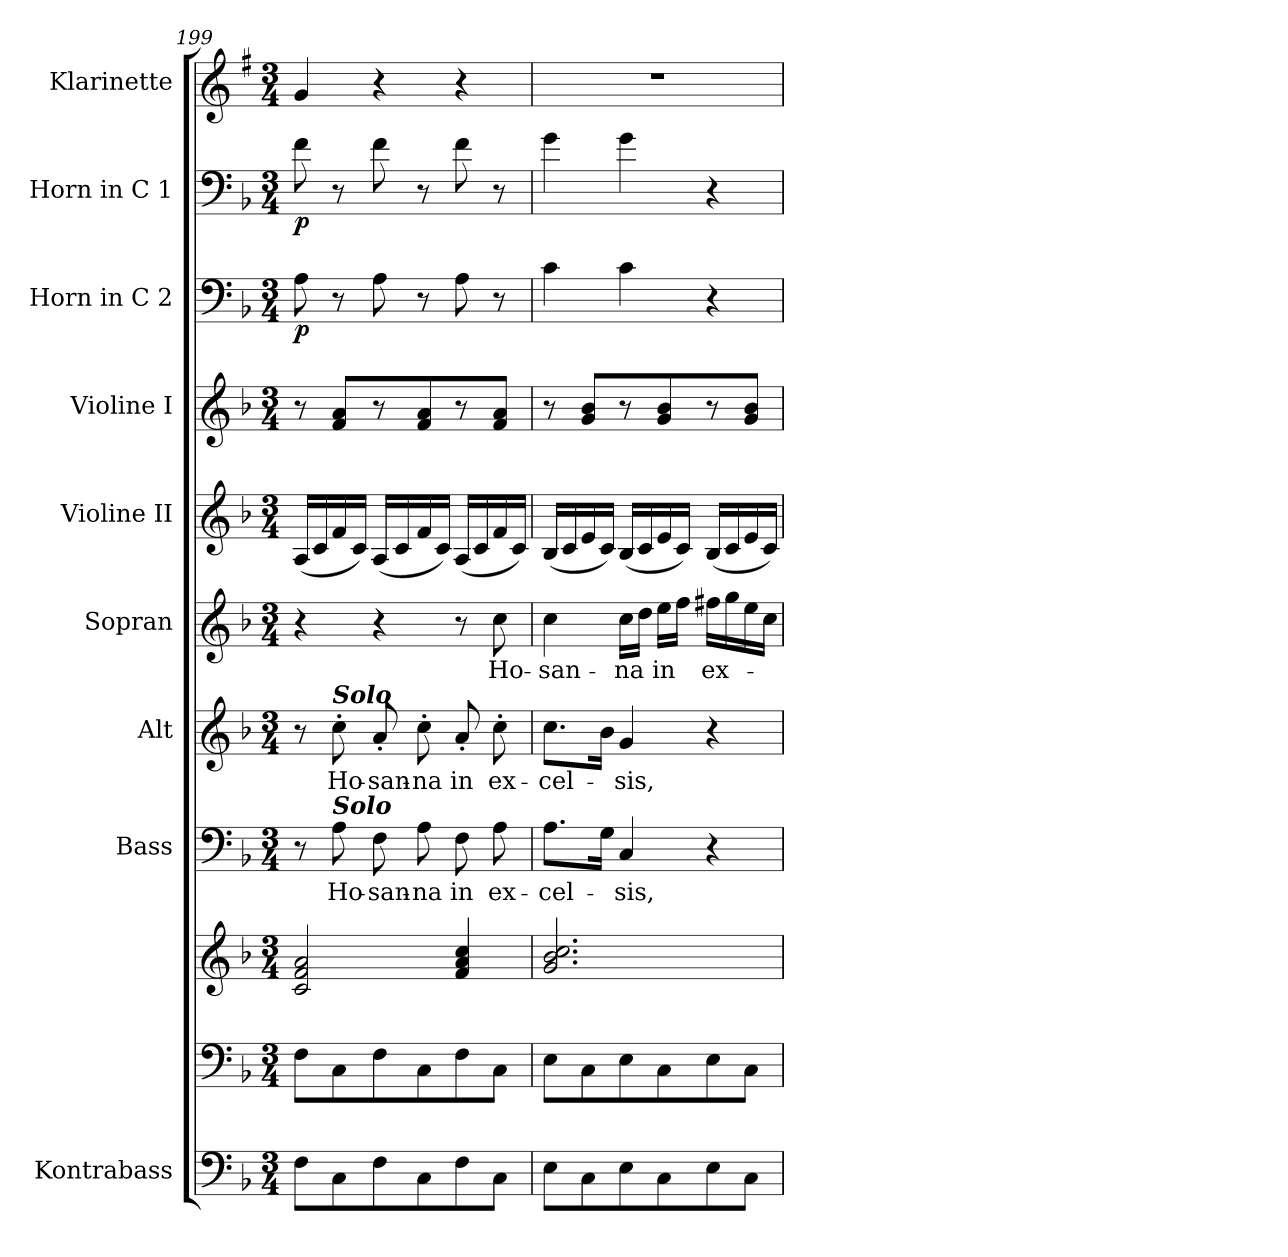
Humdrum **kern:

**kern	**kern	**kern	**kern	**text	**kern	**text	**kern	**text	**kern	**kern	**kern	**dynam	**kern	**dynam	**kern
*part10	*part9	*part9	*part8	*part8	*part7	*part7	*part6	*part6	*part5	*part4	*part3	*part3	*part2	*part2	*part1
*staff11	*staff10	*staff9	*staff8	*staff8	*staff7	*staff7	*staff6	*staff6	*staff5	*staff4	*staff3	*staff3	*staff2	*staff2	*staff1
*I"Kontrabass	*	*	*I"Bass	*	*I"Alt	*	*I"Sopran	*	*I"Violine II	*I"Violine I	*I"Horn in C 2	*	*I"Horn in C 1	*	*I"Klarinette
*I'Kb.	*	*	*I'B.	*	*I'A.	*	*I'S.	*	*I'Vl. II	*I'Vl. I	*I'Horn 2	*	*I'Horn 1	*	*I'Kl.
*clefF4	*clefF4	*clefG2	*clefF4	*	*clefG2	*	*clefG2	*	*clefG2	*clefG2	*clefF4	*	*clefF4	*	*clefG2
*ITrd7c12	*	*	*	*	*	*	*	*	*	*	*	*	*	*	*ITrd1c2
*k[b-]	*k[b-]	*k[b-]	*k[b-]	*	*k[b-]	*	*k[b-]	*	*k[b-]	*k[b-]	*k[b-]	*	*k[b-]	*	*k[b-]
*F:	*F:	*F:	*F:	*	*F:	*	*F:	*	*F:	*F:	*F:	*	*F:	*	*F:
*M3/4	*M3/4	*M3/4	*M3/4	*	*M3/4	*	*M3/4	*	*M3/4	*M3/4	*M3/4	*	*M3/4	*	*M3/4
=199	=199	=199	=199	=199	=199	=199	=199	=199	=199	=199	=199	=199	=199	=199	=199
!	!	!	!	!	!	!	!	!	!	!	!	!LO:DY:b	!	!LO:DY:b	!
8FF\L	8F\L	2c/ 2f/ 2a/	8r	.	8r	.	4r	.	(<16A/LL	8r	8A\	p	8f\	p	4f/
.	.	.	.	.	.	.	.	.	16c/	.	.	.	.	.	.
!	!	!	!	!	!LO:TX:a:Bi:t=Solo	!	!	!	!	!	!	!	!	!	!
!	!	!	!LO:TX:a:Bi:t=Solo	!	!	!	!	!	!	!	!	!	!	!	!
!	!	!	!	!LO:LY:b	!	!LO:LY:b	!	!	!	!	!	!	!	!	!
8CC\	8C\	.	8A\	Ho-	8cc'>\	Ho-	.	.	16f/	8f/ 8a/L	8r	.	8r	.	.
.	.	.	.	.	.	.	.	.	16c/JJ)	.	.	.	.	.	.
!	!	!	!	!LO:LY:b	!	!LO:LY:b	!	!	!	!	!	!	!	!	!
8FF\	8F\	.	8F\	-san-	8a'</	-san-	4r	.	(<16A/LL	8r	8A\	.	8f\	.	4r
.	.	.	.	.	.	.	.	.	16c/	.	.	.	.	.	.
!	!	!	!	!LO:LY:b	!	!LO:LY:b	!	!	!	!	!	!	!	!	!
8CC\	8C\	.	8A\	-na	8cc'>\	-na	.	.	16f/	8f/ 8a/	8r	.	8r	.	.
.	.	.	.	.	.	.	.	.	16c/JJ)	.	.	.	.	.	.
!	!	!	!	!LO:LY:b	!	!LO:LY:b	!	!	!	!	!	!	!	!	!
8FF\	8F\	4f/ 4a/ 4cc/	8F\	in	8a'</	in	8r	.	(<16A/LL	8r	8A\	.	8f\	.	4r
.	.	.	.	.	.	.	.	.	16c/	.	.	.	.	.	.
!	!	!	!	!LO:LY:b	!	!LO:LY:b	!	!LO:LY:b	!	!	!	!	!	!	!
8CC\J	8C\J	.	8A\	ex-	8cc'>\	ex-	8cc\	Ho-	16f/	8f/ 8a/J	8r	.	8r	.	.
.	.	.	.	.	.	.	.	.	16c/JJ)	.	.	.	.	.	.
=200	=200	=200	=200	=200	=200	=200	=200	=200	=200	=200	=200	=200	=200	=200	=200
!	!	!	!	!LO:LY:b	!	!LO:LY:b	!	!LO:LY:b	!	!	!	!	!	!	!
8EE\L	8E\L	2.g/ 2.b-/ 2.cc/	8.A\L	-cel-	8.cc\L	-cel-	4cc\	-san-	(<16B-/LL	8r	4c\	.	4g\	.	2.r
.	.	.	.	.	.	.	.	.	16c/	.	.	.	.	.	.
8CC\	8C\	.	.	.	.	.	.	.	16e/	8g/ 8b-/L	.	.	.	.	.
.	.	.	16G\Jk	.	16b-\Jk	.	.	.	16c/JJ)	.	.	.	.	.	.
!	!	!	!	!LO:LY:b	!	!LO:LY:b	!	!LO:LY:b	!	!	!	!	!	!	!
8EE\	8E\	.	4C/	-sis,	4g/	-sis,	16cc\LL	-na	(<16B-/LL	8r	4c\	.	4g\	.	.
.	.	.	.	.	.	.	16dd\JJ	.	16c/	.	.	.	.	.	.
!	!	!	!	!	!	!	!	!LO:LY:b	!	!	!	!	!	!	!
8CC\	8C\	.	.	.	.	.	16ee\LL	in	16e/	8g/ 8b-/	.	.	.	.	.
.	.	.	.	.	.	.	16ff\JJ	.	16c/JJ)	.	.	.	.	.	.
!	!	!	!	!	!	!	!	!LO:LY:b	!	!	!	!	!	!	!
8EE\	8E\	.	4r	.	4r	.	16ff#X\LL	ex-	(<16B-/LL	8r	4r	.	4r	.	.
.	.	.	.	.	.	.	16gg\	.	16c/	.	.	.	.	.	.
8CC\J	8C\J	.	.	.	.	.	16ee\	.	16e/	8g/ 8b-/J	.	.	.	.	.
.	.	.	.	.	.	.	16cc\JJ	.	16c/JJ)	.	.	.	.	.	.
=	=	=	=	=	=	=	=	=	=	=	=	=	=	=	=
*-	*-	*-	*-	*-	*-	*-	*-	*-	*-	*-	*-	*-	*-	*-	*-
